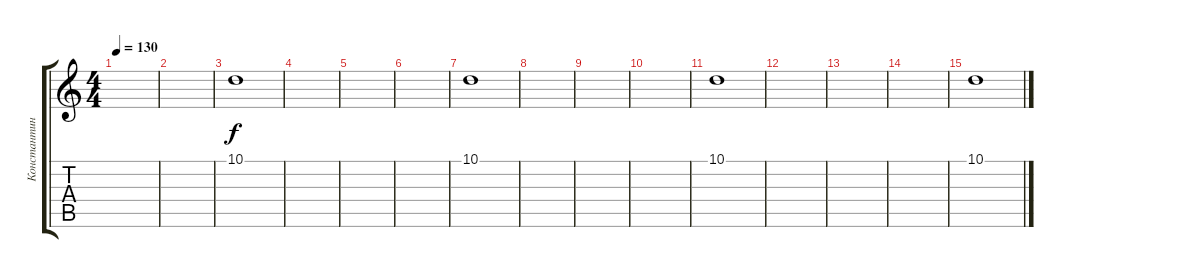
\track ("Константин Бекрев (программирование)" "Константин") {instrument tubularbells}
\staff {score tabs}
\tuning (E4 B3 G3 D3 A2 E2) {hide}
\ts (4 4)
\tempo 130
\clef g2
\ks c
|
|
10.1.1 |
|
|
|
10.1.1 |
|
|
|
10.1.1 |
|
|
|
10.1.1
